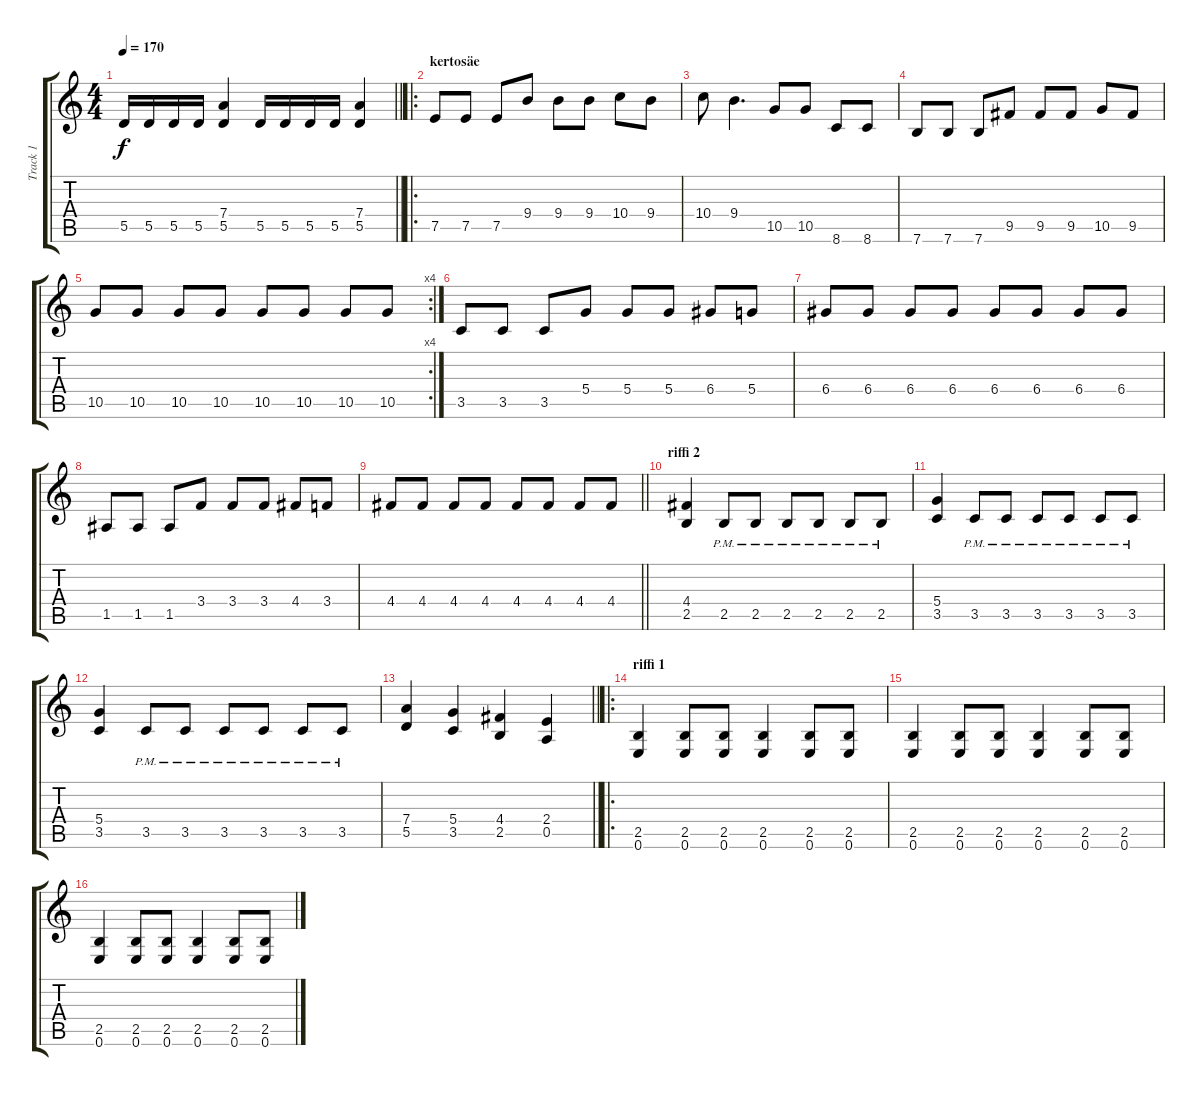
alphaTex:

\track ("Track 1" "Track 1") {instrument overdrivenguitar}
\staff {score tabs}
\tuning (E4 B3 G3 D3 A2 E2) {hide}
\ts (4 4)
\tempo 170
\clef g2
\barLineRight lightlight
\ks c
5.5.16{dy f} 5.5.16 5.5.16 5.5.16 (7.4 5.5).4 5.5.16 5.5.16 5.5.16 5.5.16 (7.4 5.5).4 |
\ro
\section ("" "kertosäe")
7.5.8 7.5.8 7.5.8 9.4.8 9.4.8 9.4.8 10.4.8 9.4.8 |
10.4.8 9.4.4{d} 10.5.8 10.5.8 8.6.8 8.6.8 |
7.6.8 7.6.8 7.6.8 9.5.8 9.5.8 9.5.8 10.5.8 9.5.8 |
\rc 4
10.5.8 10.5.8 10.5.8 10.5.8 10.5.8 10.5.8 10.5.8 10.5.8 |
3.5.8 3.5.8 3.5.8 5.4.8 5.4.8 5.4.8 6.4.8 5.4.8 |
6.4.8 6.4.8 6.4.8 6.4.8 6.4.8 6.4.8 6.4.8 6.4.8 |
1.5.8 1.5.8 1.5.8 3.4.8 3.4.8 3.4.8 4.4.8 3.4.8 |
\barLineRight lightlight
4.4.8 4.4.8 4.4.8 4.4.8 4.4.8 4.4.8 4.4.8 4.4.8 |
\section ("" "riffi 2")
(4.4 2.5).4 2.5{pm}.8 2.5{pm}.8 2.5{pm}.8 2.5{pm}.8 2.5{pm}.8 2.5{pm}.8 |
(5.4 3.5).4 3.5{pm}.8 3.5{pm}.8 3.5{pm}.8 3.5{pm}.8 3.5{pm}.8 3.5{pm}.8 |
(5.4 3.5).4 3.5{pm}.8 3.5{pm}.8 3.5{pm}.8 3.5{pm}.8 3.5{pm}.8 3.5{pm}.8 |
\barLineRight lightlight
(7.4 5.5).4 (5.4 3.5).4 (4.4 2.5).4 (2.4 0.5).4 |
\ro
\section ("" "riffi 1")
(2.5 0.6).4 (2.5 0.6).8 (2.5 0.6).8 (2.5 0.6).4 (2.5 0.6).8 (2.5 0.6).8 |
(2.5 0.6).4 (2.5 0.6).8 (2.5 0.6).8 (2.5 0.6).4 (2.5 0.6).8 (2.5 0.6).8 |
(2.5 0.6).4 (2.5 0.6).8 (2.5 0.6).8 (2.5 0.6).4 (2.5 0.6).8 (2.5 0.6).8
